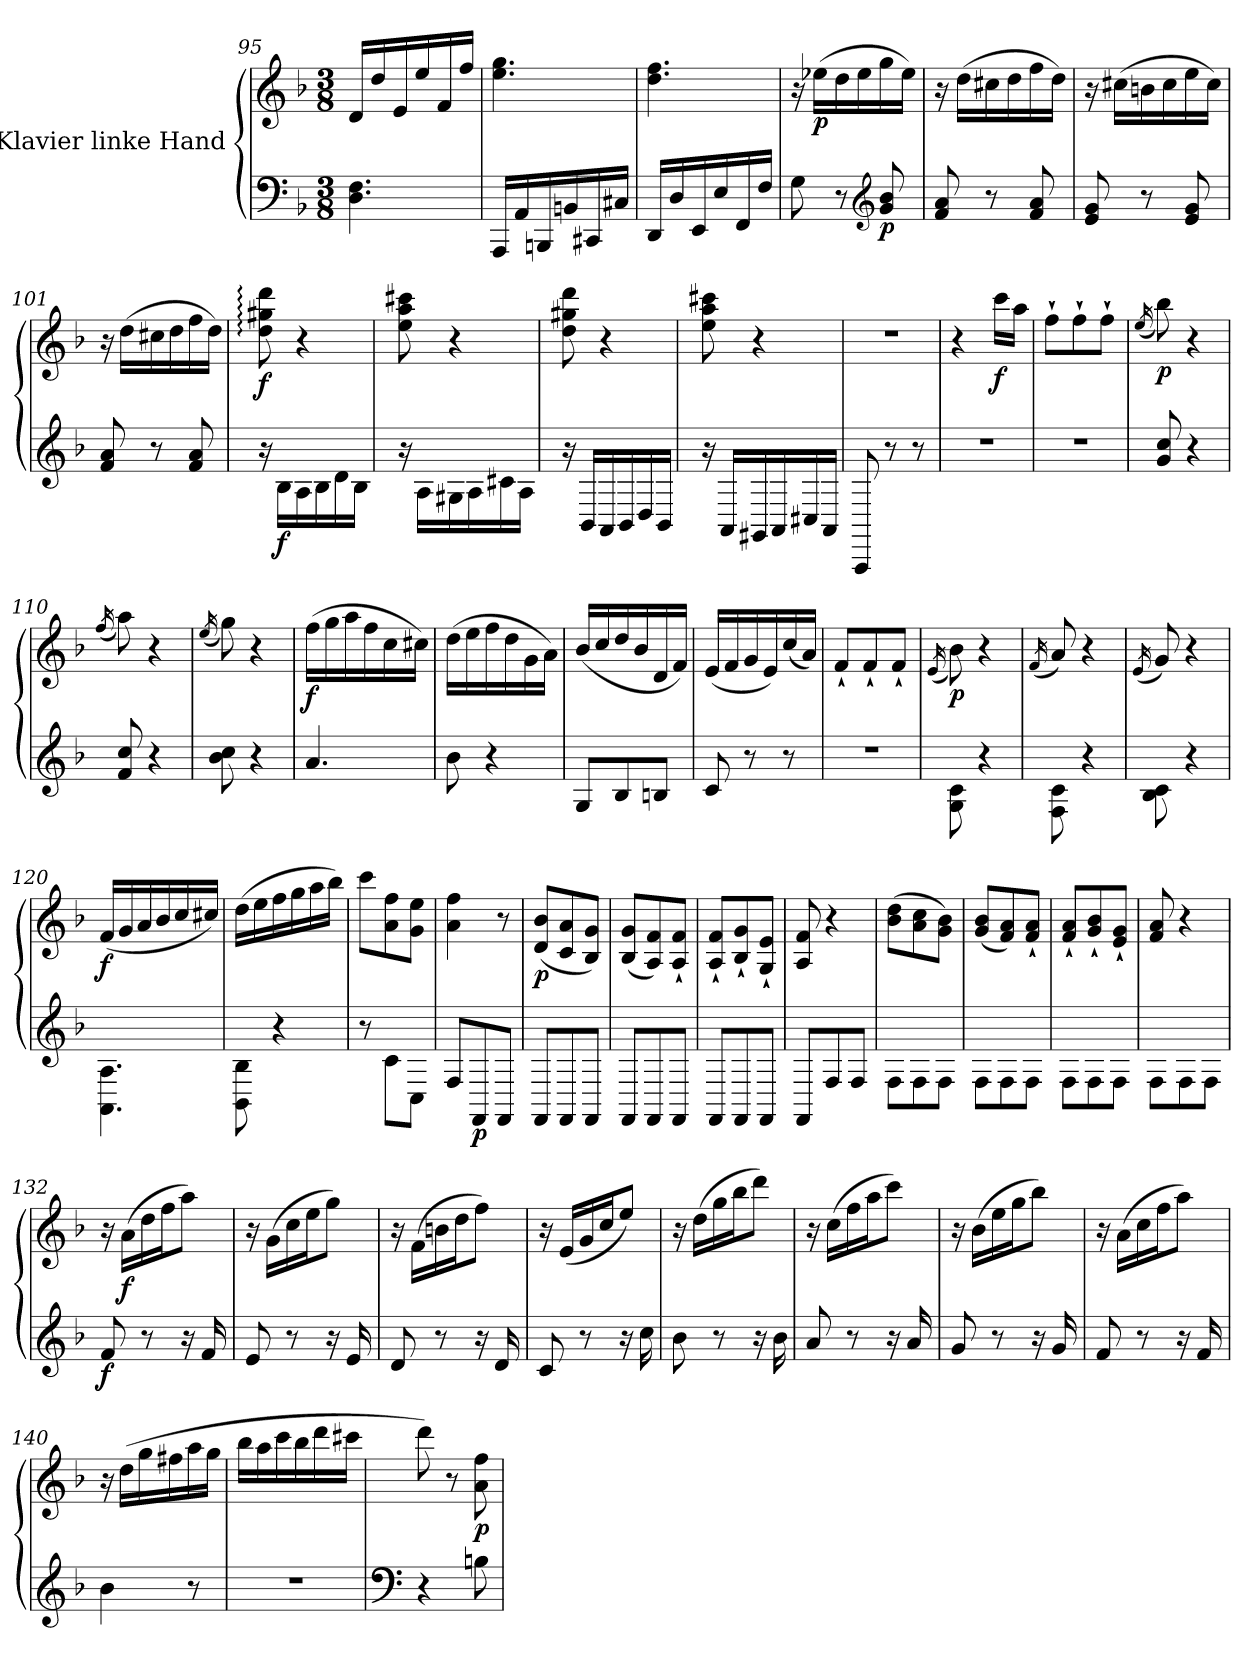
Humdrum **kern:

**kern	**kern	**dynam
*part1	*part1	*part1
*staff2	*staff1	*staff1/2
*I"Klavier linke Hand	*	*
*clefF4	*clefG2	*
*k[b-]	*k[b-]	*
*M3/8	*M3/8	*
=95	=95	=95
4.D\ 4.F\	16d/LL	.
.	16dd/	.
.	16e/	.
.	16ee/	.
.	16f/	.
.	16ff/JJ	.
=96	=96	=96
16AAA/LL	4.ee\ 4.gg\	.
16AA/	.	.
16BBBn/	.	.
16BBn/	.	.
16CC#X/	.	.
16C#X/JJ	.	.
!!LO:LB:g=z
=97	=97	=97
16DD/LL	4.dd\ 4.ff\	.
16D/	.	.
16EE/	.	.
16E/	.	.
16FF/	.	.
16F/JJ	.	.
=98	=98	=98
8G\	16r	.
!	!	!LO:DY:b
.	(>16ee-X\LL	p
8r	16dd\	.
.	16ee-\	.
*clefG2	*	*
!	!	!LO:DY:b=2
8g/ 8b-/	16gg\	p
.	16ee-\JJ)	.
=99	=99	=99
8f/ 8a/	16r	.
.	(>16dd\LL	.
8r	16cc#X\	.
.	16dd\	.
8f/ 8a/	16ff\	.
.	16dd\JJ)	.
=100	=100	=100
8e/ 8g/	16r	.
.	(>16cc#X\LL	.
8r	16bn\	.
.	16cc#\	.
8e/ 8g/	16ee\	.
.	16cc#\JJ)	.
=101	=101	=101
8f/ 8a/	16r	.
.	(>16dd\LL	.
8r	16cc#X\	.
.	16dd\	.
8f/ 8a/	16ff\	.
.	16dd\JJ)	.
=102	=102	=102
!	!	!LO:DY:b
16r	8dd\: 8gg#X\: 8ddd\:	f
!	!	!LO:DY:b=2
16B-\LL	.	f
16A\	4r	.
16B-\	.	.
16d\	.	.
16B-\JJ	.	.
=103	=103	=103
16r	8ee\ 8aa\ 8ccc#X\	.
16A\LL	.	.
16G#X\	4r	.
16A\	.	.
16c#X\	.	.
16A\JJ	.	.
=104	=104	=104
16r	8dd\ 8gg#X\ 8ddd\	.
16BB-/LL	.	.
16AA/	4r	.
16BB-/	.	.
16D/	.	.
16BB-/JJ	.	.
!!LO:LB:g=z
=105	=105	=105
16r	8ee\ 8aa\ 8ccc#X\	.
16AA/LL	.	.
16GG#X/	4r	.
16AA/	.	.
16C#X/	.	.
16AA/JJ	.	.
=106	=106	=106
8AAA/	4.r	.
8r	.	.
8r	.	.
=107	=107	=107
4.r	4r	.
!	!	!LO:DY:b
.	16ccc\LL	f
.	16aa\JJ	.
=108	=108	=108
4.r	8ff`\L	.
.	8ff`\	.
.	8ff`\J	.
=109	=109	=109
.	(<16qee/	.
!	!	!LO:DY:b
8g/ 8cc/	8bb-\)	p
4r	4r	.
=110	=110	=110
.	(<16qff/	.
8f/ 8cc/	8aa\)	.
4r	4r	.
=111	=111	=111
.	(<16qee/	.
8b-\ 8cc\	8gg\)	.
4r	4r	.
=112	=112	=112
!	!	!LO:DY:b
4.a/	(>16ff\LL	f
.	16gg\	.
.	16aa\	.
.	16ff\	.
.	16cc\	.
.	16cc#X\JJ)	.
=113	=113	=113
8b-\	(>16dd\LL	.
.	16ee\	.
4r	16ff\	.
.	16dd\	.
.	16g\	.
.	16a\JJ)	.
=114	=114	=114
8G/L	(<16b-/LL	.
.	16cc/	.
8B-/	16dd/	.
.	16b-/	.
8Bn/J	16d/	.
.	16f/JJ)	.
!!LO:PB:g=z
=115	=115	=115
8c/	(<16e/LL	.
.	16f/	.
8r	16g/	.
.	16e/)	.
8r	(<16cc/	.
.	16a/JJ)	.
=116	=116	=116
4.r	8f`/L	.
.	8f`/	.
.	8f`/J	.
=117	=117	=117
.	(<16qe/	.
!	!	!LO:DY:b
8G\ 8c\	8b-\)	p
4r	4r	.
=118	=118	=118
.	(<16qf/	.
8F\ 8c\	8a/)	.
4r	4r	.
=119	=119	=119
.	(<16qe/	.
8B-\ 8c\	8g/)	.
4r	4r	.
=120	=120	=120
!	!	!LO:DY:b
4.AA\ 4.A\	(<16f/LL	f
.	16g/	.
.	16a/	.
.	16b-/	.
.	16cc/	.
.	16cc#X/JJ)	.
=121	=121	=121
8BB-\ 8B-\	(>16dd\LL	.
.	16ee\	.
4r	16ff\	.
.	16gg\	.
.	16aa\	.
.	16bb-\JJ)	.
=122	=122	=122
8r	8ccc\L	.
8c\L	8a\ 8ff\	.
8C\J	8g\ 8ee\J	.
=123	=123	=123
8F/L	4a\ 4ff\	.
!	!	!LO:DY:b=2
8FF/	.	p
8FF/J	8r	.
=124	=124	=124
!	!	!LO:DY:b
8FF/L	(<8d/ 8b-/L	p
8FF/	8c/ 8a/	.
8FF/J	8B-/ 8g/J)	.
=125	=125	=125
8FF/L	(<8B-/ 8g/L	.
8FF/	8A/ 8f/)	.
8FF/J	8A/` 8f/`J	.
!!LO:LB:g=z
=126	=126	=126
8FF/L	8A/` 8f/`L	.
8FF/	8B-/` 8g/`	.
8FF/J	8G/` 8e/`J	.
=127	=127	=127
8FF/L	8A/ 8f/	.
8F/	4r	.
8F/J	.	.
=128	=128	=128
8F\L	(>8b-\ 8dd\L	.
8F\	8a\ 8cc\	.
8F\J	8g\ 8b-\J)	.
=129	=129	=129
8F\L	(<8g/ 8b-/L	.
8F\	8f/ 8a/)	.
8F\J	8f/` 8a/`J	.
=130	=130	=130
8F\L	8f/` 8a/`L	.
8F\	8g/` 8b-/`	.
8F\J	8e/` 8g/`J	.
=131	=131	=131
8F\L	8f/ 8a/	.
8F\	4r	.
8F\J	.	.
=132	=132	=132
!	!	!LO:DY:b=2
8f/	16r	f
!	!	!LO:DY:b
.	(>16a\LL	f
8r	16dd\	.
.	16ff\J	.
16r	8aa\J)	.
16f/	.	.
=133	=133	=133
8e/	16r	.
.	(>16g\LL	.
8r	16cc\	.
.	16ee\J	.
16r	8gg\J)	.
16e/	.	.
=134	=134	=134
8d/	16r	.
.	(>16f\LL	.
8r	16bn\	.
.	16dd\J	.
16r	8ff\J)	.
16d/	.	.
=135	=135	=135
8c/	16r	.
.	(<16e/LL	.
8r	16g/	.
.	16cc/J	.
16r	8ee/J)	.
16cc\	.	.
!!LO:LB:g=z
=136	=136	=136
8b-\	16r	.
.	(>16dd\LL	.
8r	16gg\	.
.	16bb-\J	.
16r	8ddd\J)	.
16b-\	.	.
=137	=137	=137
8a/	16r	.
.	(>16cc\LL	.
8r	16ff\	.
.	16aa\J	.
16r	8ccc\J)	.
16a/	.	.
=138	=138	=138
8g/	16r	.
.	(>16b-\LL	.
8r	16ee\	.
.	16gg\J	.
16r	8bb-\J)	.
16g/	.	.
=139	=139	=139
8f/	16r	.
.	(>16a\LL	.
8r	16cc\	.
.	16ff\J	.
16r	8aa\J)	.
16f/	.	.
=140	=140	=140
4b-\	16r	.
.	(>16dd\LL	.
.	16gg\	.
.	16ff#X\	.
8r	16aa\	.
.	16gg\JJ	.
=141	=141	=141
4.r	16bb-\LL	.
.	16aa\	.
.	16ccc\	.
.	16bb-\	.
.	16ddd\	.
.	16ccc#X\JJ	.
=142	=142	=142
*clefF4	*	*
4r	8ddd\)	.
.	8r	.
!	!	!LO:DY:b
8Bn\	8a\ 8ff\	p
=	=	=
*-	*-	*-
